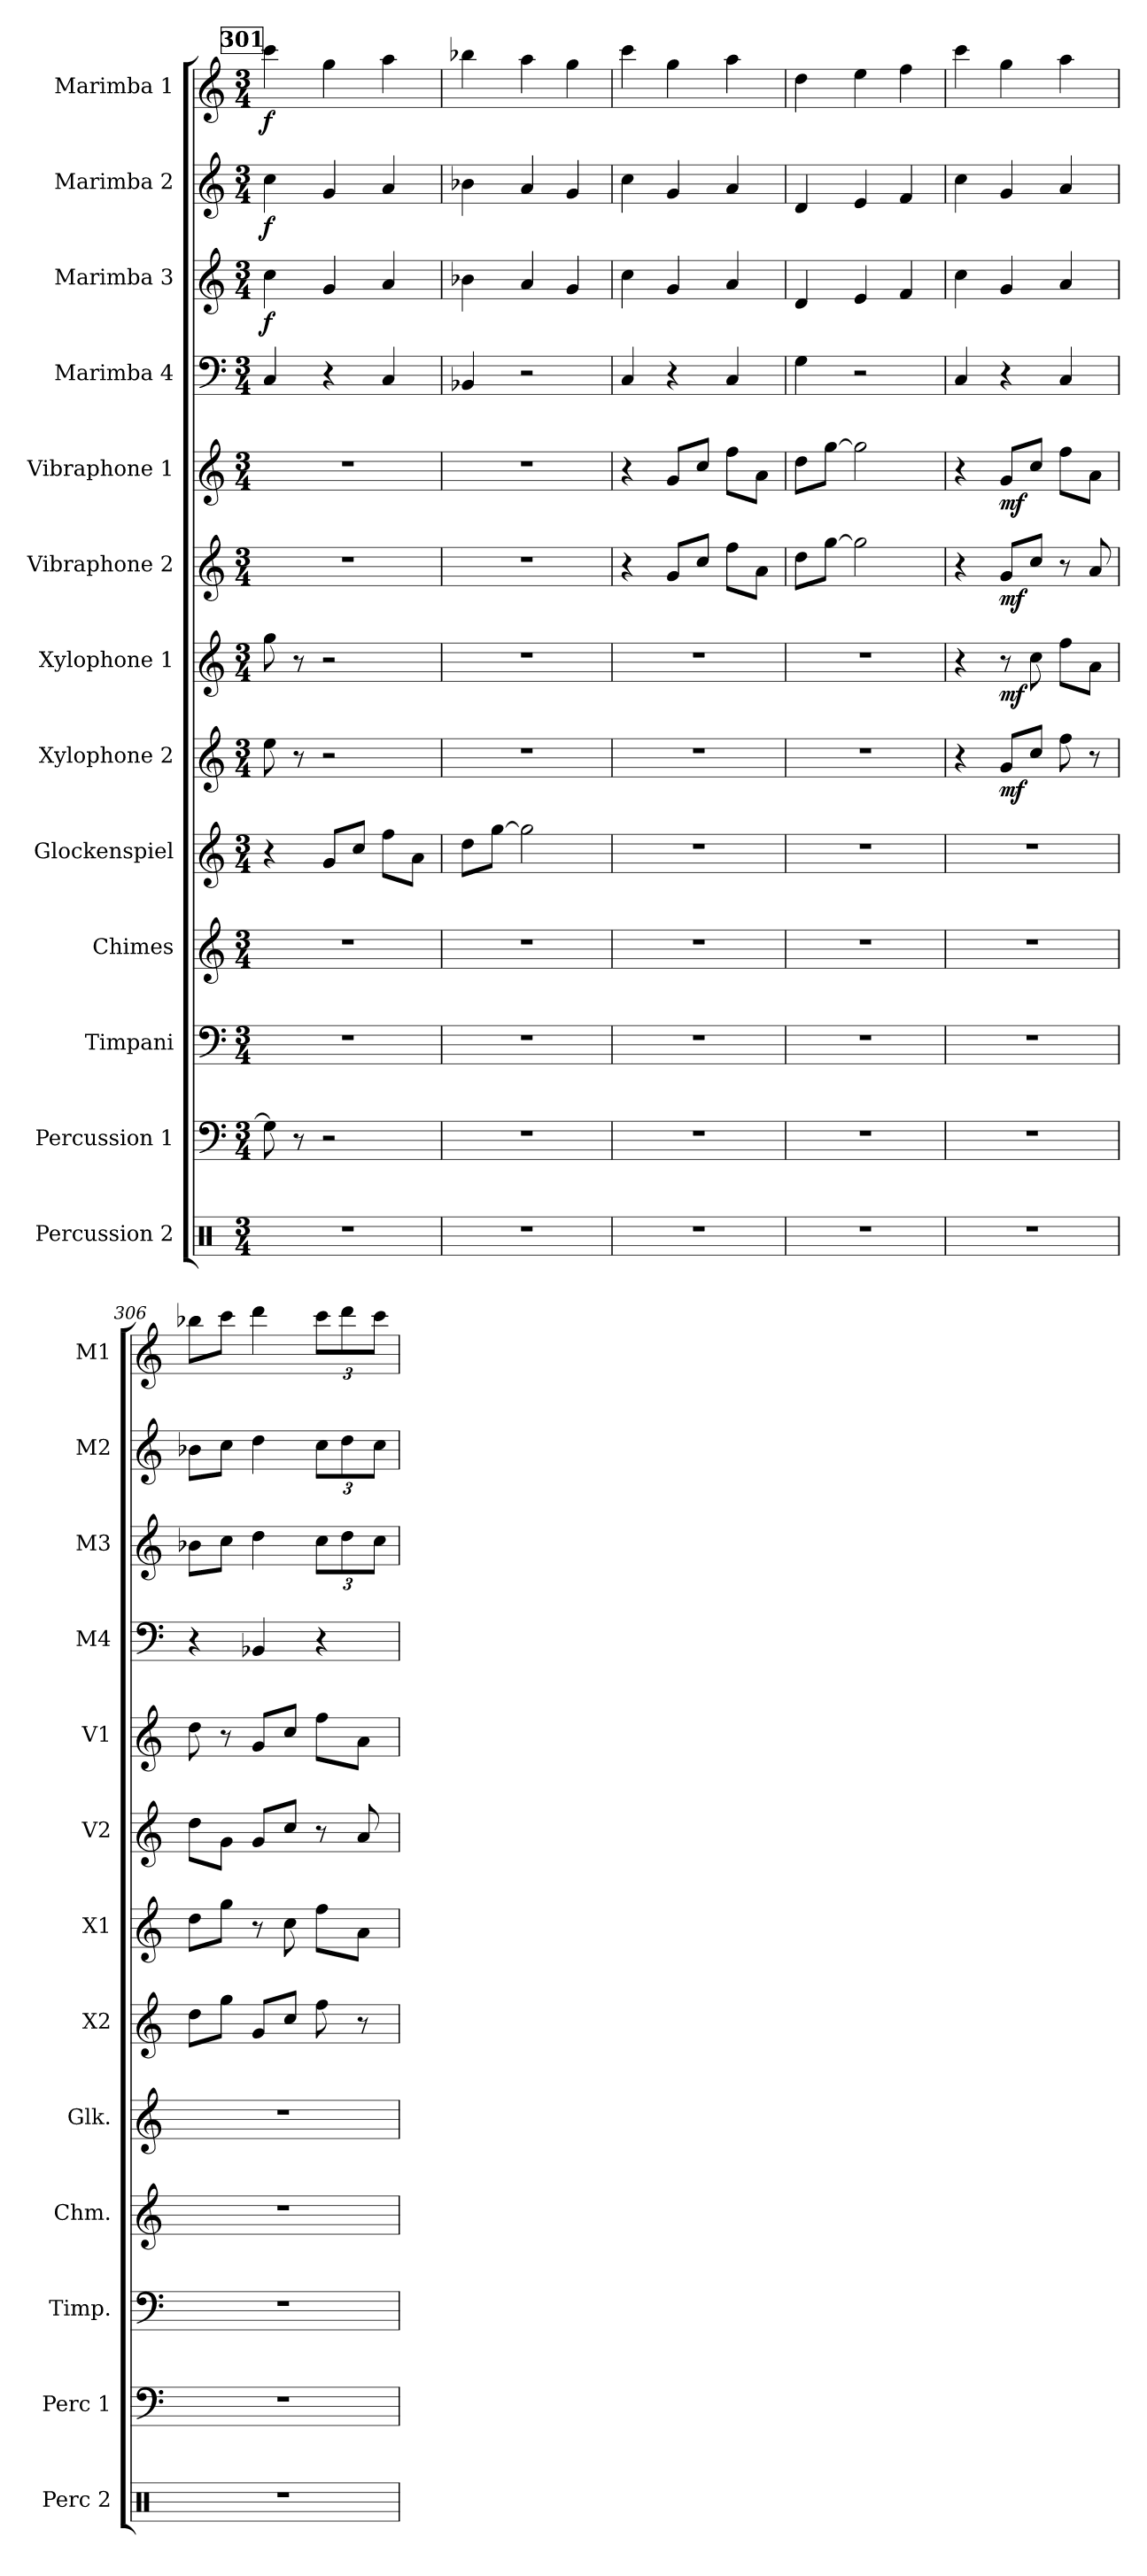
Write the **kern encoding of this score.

**kern	**kern	**kern	**kern	**kern	**kern	**dynam	**kern	**dynam	**kern	**dynam	**kern	**dynam	**kern	**kern	**dynam	**kern	**dynam	**kern	**dynam
*part13	*part12	*part11	*part10	*part9	*part8	*part8	*part7	*part7	*part6	*part6	*part5	*part5	*part4	*part3	*part3	*part2	*part2	*part1	*part1
*staff13	*staff12	*staff11	*staff10	*staff9	*staff8	*staff8	*staff7	*staff7	*staff6	*staff6	*staff5	*staff5	*staff4	*staff3	*staff3	*staff2	*staff2	*staff1	*staff1
*I"Percussion 2	*I"Percussion 1	*I"Timpani	*I"Chimes	*I"Glockenspiel	*I"Xylophone 2	*	*I"Xylophone 1	*	*I"Vibraphone 2	*	*I"Vibraphone 1	*	*I"Marimba 4	*I"Marimba 3	*	*I"Marimba 2	*	*I"Marimba 1	*
*I'Perc 2	*I'Perc 1	*I'Timp.	*I'Chm.	*I'Glk.	*I'X2	*	*I'X1	*	*I'V2	*	*I'V1	*	*I'M4	*I'M3	*	*I'M2	*	*I'M1	*
*clefX	*clefF4	*clefF4	*clefG2	*clefG2	*clefG2	*	*clefG2	*	*clefG2	*	*clefG2	*	*clefF4	*clefG2	*	*clefG2	*	*clefG2	*
*	*	*	*	*ITrd-14c-24	*ITrd-7c-12	*	*ITrd-7c-12	*	*	*	*	*	*	*	*	*	*	*	*
*k[]	*k[]	*k[]	*k[]	*k[]	*k[]	*	*k[]	*	*k[]	*	*k[]	*	*k[]	*k[]	*	*k[]	*	*k[]	*
*M3/4	*M3/4	*M3/4	*M3/4	*M3/4	*M3/4	*	*M3/4	*	*M3/4	*	*M3/4	*	*M3/4	*M3/4	*	*M3/4	*	*M3/4	*
!!LO:REH:place=s1:a:B:fs=14:t=301
=301	=301	=301	=301	=301	=301	=301	=301	=301	=301	=301	=301	=301	=301	=301	=301	=301	=301	=301	=301
!	!	!	!	!	!	!	!	!	!	!	!	!	!	!	!LO:DY:b	!	!LO:DY:b	!	!LO:DY:b
2.r	8G-\]	2.r	2.r	4r	8eee\	.	8ggg\	.	2.r	.	2.r	.	4C/	4cc\	f	4cc\	f	4ccc\	f
.	8r	.	.	.	8r	.	8r	.	.	.	.	.	.	.	.	.	.	.	.
.	2r	.	.	8ggg/L	2r	.	2r	.	.	.	.	.	4r	4g/	.	4g/	.	4gg\	.
.	.	.	.	8cccc/J	.	.	.	.	.	.	.	.	.	.	.	.	.	.	.
.	.	.	.	8ffff\L	.	.	.	.	.	.	.	.	4C/	4a/	.	4a/	.	4aa\	.
.	.	.	.	8aaa\J	.	.	.	.	.	.	.	.	.	.	.	.	.	.	.
=302	=302	=302	=302	=302	=302	=302	=302	=302	=302	=302	=302	=302	=302	=302	=302	=302	=302	=302	=302
2.r	2.r	2.r	2.r	8dddd\L	2.r	.	2.r	.	2.r	.	2.r	.	4BB-X/	4b-X\	.	4b-X\	.	4bb-X\	.
.	.	.	.	[8gggg\J	.	.	.	.	.	.	.	.	.	.	.	.	.	.	.
.	.	.	.	2gggg\]	.	.	.	.	.	.	.	.	2r	4a/	.	4a/	.	4aa\	.
.	.	.	.	.	.	.	.	.	.	.	.	.	.	4g/	.	4g/	.	4gg\	.
!!LO:PB:g=z
=303	=303	=303	=303	=303	=303	=303	=303	=303	=303	=303	=303	=303	=303	=303	=303	=303	=303	=303	=303
2.r	2.r	2.r	2.r	2.r	2.r	.	2.r	.	4r	.	4r	.	4C/	4cc\	.	4cc\	.	4ccc\	.
.	.	.	.	.	.	.	.	.	8g/L	.	8g/L	.	4r	4g/	.	4g/	.	4gg\	.
.	.	.	.	.	.	.	.	.	8cc/J	.	8cc/J	.	.	.	.	.	.	.	.
.	.	.	.	.	.	.	.	.	8ff\L	.	8ff\L	.	4C/	4a/	.	4a/	.	4aa\	.
.	.	.	.	.	.	.	.	.	8a\J	.	8a\J	.	.	.	.	.	.	.	.
=304	=304	=304	=304	=304	=304	=304	=304	=304	=304	=304	=304	=304	=304	=304	=304	=304	=304	=304	=304
2.r	2.r	2.r	2.r	2.r	2.r	.	2.r	.	8dd\L	.	8dd\L	.	4G\	4d/	.	4d/	.	4dd\	.
.	.	.	.	.	.	.	.	.	[8gg\J	.	[8gg\J	.	.	.	.	.	.	.	.
.	.	.	.	.	.	.	.	.	2gg\]	.	2gg\]	.	2r	4e/	.	4e/	.	4ee\	.
.	.	.	.	.	.	.	.	.	.	.	.	.	.	4f/	.	4f/	.	4ff\	.
=305	=305	=305	=305	=305	=305	=305	=305	=305	=305	=305	=305	=305	=305	=305	=305	=305	=305	=305	=305
2.r	2.r	2.r	2.r	2.r	4r	.	4r	.	4r	.	4r	.	4C/	4cc\	.	4cc\	.	4ccc\	.
!	!	!	!	!	!	!LO:DY:b	!	!LO:DY:b	!	!LO:DY:b	!	!LO:DY:b	!	!	!	!	!	!	!
.	.	.	.	.	8gg/L	mf	8r	mf	8g/L	mf	8g/L	mf	4r	4g/	.	4g/	.	4gg\	.
.	.	.	.	.	8ccc/J	.	8ccc\	.	8cc/J	.	8cc/J	.	.	.	.	.	.	.	.
.	.	.	.	.	8fff\	.	8fff\L	.	8r	.	8ff\L	.	4C/	4a/	.	4a/	.	4aa\	.
.	.	.	.	.	8r	.	8aa\J	.	8a/	.	8a\J	.	.	.	.	.	.	.	.
=306	=306	=306	=306	=306	=306	=306	=306	=306	=306	=306	=306	=306	=306	=306	=306	=306	=306	=306	=306
2.r	2.r	2.r	2.r	2.r	8ddd\L	.	8ddd\L	.	8dd\L	.	8dd\	.	4r	8b-X\L	.	8b-X\L	.	8bb-X\L	.
.	.	.	.	.	8ggg\J	.	8ggg\J	.	8g\J	.	8r	.	.	8cc\J	.	8cc\J	.	8ccc\J	.
.	.	.	.	.	8gg/L	.	8r	.	8g/L	.	8g/L	.	4BB-X/	4dd\	.	4dd\	.	4ddd\	.
.	.	.	.	.	8ccc/J	.	8ccc\	.	8cc/J	.	8cc/J	.	.	.	.	.	.	.	.
*	*	*	*	*	*	*	*	*	*	*	*	*	*	*Xbrackettup	*	*Xbrackettup	*	*Xbrackettup	*
.	.	.	.	.	8fff\	.	8fff\L	.	8r	.	8ff\L	.	4r	12cc\L	.	12cc\L	.	12ccc\L	.
.	.	.	.	.	.	.	.	.	.	.	.	.	.	12dd\	.	12dd\	.	12ddd\	.
.	.	.	.	.	8r	.	8aa\J	.	8a/	.	8a\J	.	.	.	.	.	.	.	.
.	.	.	.	.	.	.	.	.	.	.	.	.	.	12cc\J	.	12cc\J	.	12ccc\J	.
=	=	=	=	=	=	=	=	=	=	=	=	=	=	=	=	=	=	=	=
*-	*-	*-	*-	*-	*-	*-	*-	*-	*-	*-	*-	*-	*-	*-	*-	*-	*-	*-	*-
